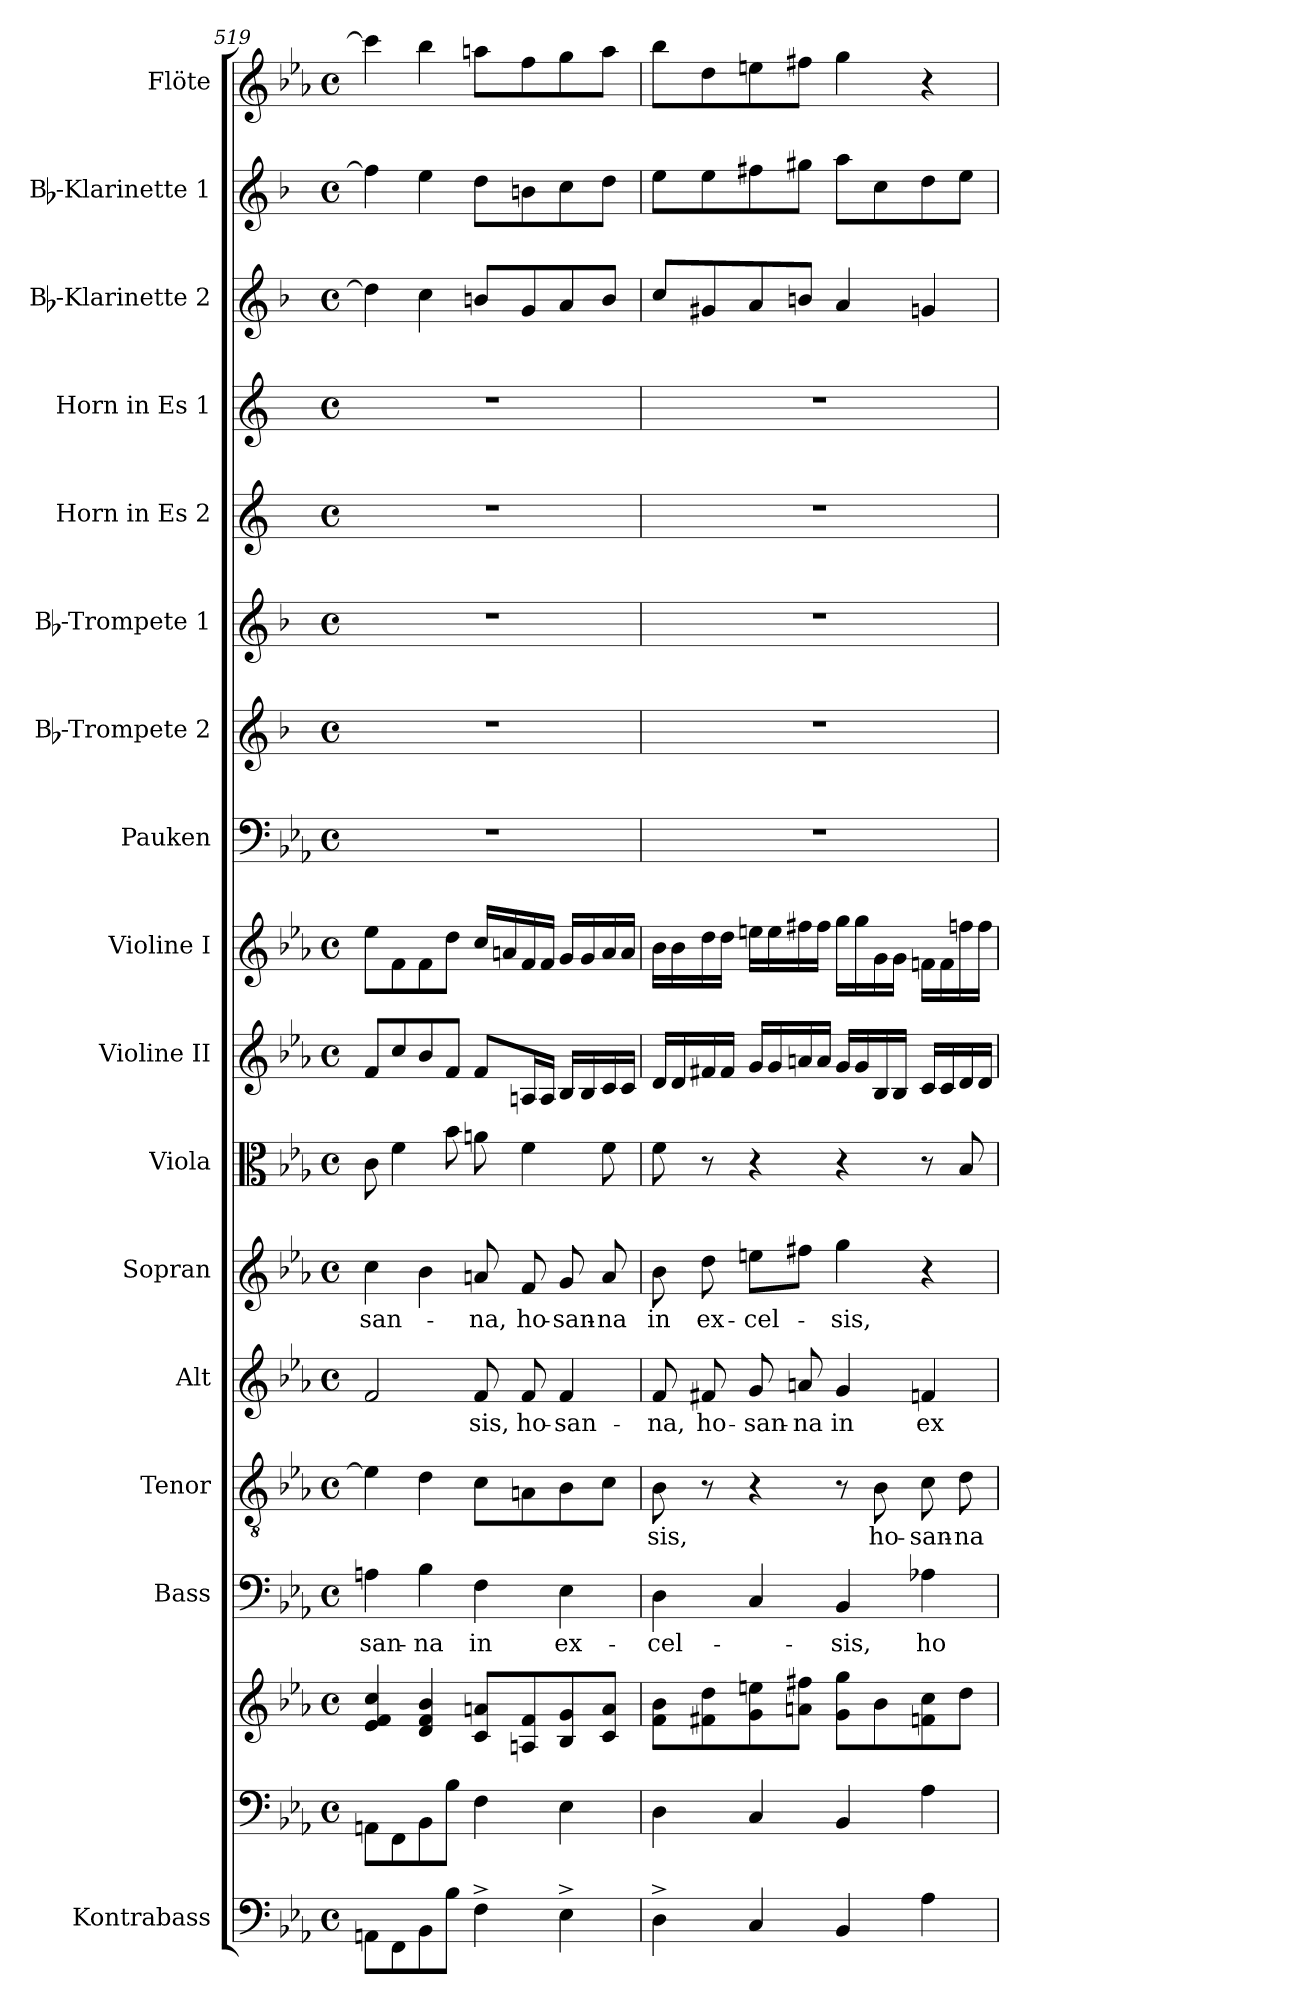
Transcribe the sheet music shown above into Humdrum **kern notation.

**kern	**kern	**kern	**kern	**text	**kern	**text	**kern	**text	**kern	**text	**kern	**kern	**kern	**kern	**kern	**kern	**kern	**kern	**kern	**kern	**kern
*part17	*part16	*part16	*part15	*part15	*part14	*part14	*part13	*part13	*part12	*part12	*part11	*part10	*part9	*part8	*part7	*part6	*part5	*part4	*part3	*part2	*part1
*staff18	*staff17	*staff16	*staff15	*staff15	*staff14	*staff14	*staff13	*staff13	*staff12	*staff12	*staff11	*staff10	*staff9	*staff8	*staff7	*staff6	*staff5	*staff4	*staff3	*staff2	*staff1
*I"Kontrabass	*	*	*I"Bass	*	*I"Tenor	*	*I"Alt	*	*I"Sopran	*	*I"Viola	*I"Violine II	*I"Violine I	*I"Pauken	*I"Bb-Trompete 2	*I"Bb-Trompete 1	*I"Horn in Es 2	*I"Horn in Es 1	*I"Bb-Klarinette 2	*I"Bb-Klarinette 1	*I"Flöte
*I'Kb.	*	*	*I'B.	*	*I'T.	*	*I'A.	*	*I'S.	*	*I'Vla.	*I'Vl. II	*I'Vl. I	*I'Pk.	*I'Bb Trp. 2	*I'Bb Trp. 1	*	*	*I'Bb Kl. 2	*I'Bb Kl. 1	*I'Fl.
*clefF4	*clefF4	*clefG2	*clefF4	*	*clefGv2	*	*clefG2	*	*clefG2	*	*clefC3	*clefG2	*clefG2	*clefF4	*clefG2	*clefG2	*clefG2	*clefG2	*clefG2	*clefG2	*clefG2
*ITrd7c12	*	*	*	*	*	*	*	*	*	*	*	*	*	*	*ITrd1c2	*ITrd1c2	*ITrd5c9	*ITrd5c9	*ITrd1c2	*ITrd1c2	*
*k[b-e-a-]	*k[b-e-a-]	*k[b-e-a-]	*k[b-e-a-]	*	*k[b-e-a-]	*	*k[b-e-a-]	*	*k[b-e-a-]	*	*k[b-e-a-]	*k[b-e-a-]	*k[b-e-a-]	*k[b-e-a-]	*k[b-e-a-]	*k[b-e-a-]	*k[b-e-a-]	*k[b-e-a-]	*k[b-e-a-]	*k[b-e-a-]	*k[b-e-a-]
*E-:	*E-:	*E-:	*E-:	*	*E-:	*	*E-:	*	*E-:	*	*E-:	*E-:	*E-:	*E-:	*E-:	*E-:	*E-:	*E-:	*E-:	*E-:	*E-:
*M4/4	*M4/4	*M4/4	*M4/4	*	*M4/4	*	*M4/4	*	*M4/4	*	*M4/4	*M4/4	*M4/4	*M4/4	*M4/4	*M4/4	*M4/4	*M4/4	*M4/4	*M4/4	*M4/4
*met(c)	*met(c)	*met(c)	*met(c)	*	*met(c)	*	*met(c)	*	*met(c)	*	*met(c)	*met(c)	*met(c)	*met(c)	*met(c)	*met(c)	*met(c)	*met(c)	*met(c)	*met(c)	*met(c)
=519	=519	=519	=519	=519	=519	=519	=519	=519	=519	=519	=519	=519	=519	=519	=519	=519	=519	=519	=519	=519	=519
!	!	!	!	!LO:LY:b	!	!	!	!	!	!LO:LY:b	!	!	!	!	!	!	!	!	!	!	!
8AAAn\L	8AAn\L	4e-/ 4f/ 4cc/	4An\	-san-	4e-\]	.	2f/	.	4cc\	-san-	8c\	8f/L	8ee-\L	1r	1r	1r	1r	1r	4cc\]	4ee-\]	4ccc\]
8FFF\	8FF\	.	.	.	.	.	.	.	.	.	4f\	8cc/	8f\	.	.	.	.	.	.	.	.
!	!	!	!	!LO:LY:b	!	!	!	!	!	!	!	!	!	!	!	!	!	!	!	!	!
8BBB-\	8BB-\	4d/ 4f/ 4b-/	4B-\	-na	4d\	.	.	.	4b-\	.	.	8b-/	8f\	.	.	.	.	.	4b-\	4dd\	4bb-\
8BB-\J	8B-\J	.	.	.	.	.	.	.	.	.	8b-\	8f/J	8dd\J	.	.	.	.	.	.	.	.
!	!	!	!	!LO:LY:b	!	!	!	!LO:LY:b	!	!LO:LY:b	!	!	!	!	!	!	!	!	!	!	!
4FF^>\	4F\	8c/ 8an/L	4F\	in	8c\L	.	8f/	-sis,	8an/	-na,	8an\	8f/L	16cc/LL	.	.	.	.	.	8an/L	8cc\L	8aan\L
.	.	.	.	.	.	.	.	.	.	.	.	.	16an/	.	.	.	.	.	.	.	.
!	!	!	!	!	!	!	!	!LO:LY:b	!	!LO:LY:b	!	!	!	!	!	!	!	!	!	!	!
.	.	8An/ 8f/	.	.	8An\	.	8f/	ho-	8f/	ho-	4f\	16An/L	16f/	.	.	.	.	.	8f/	8an\	8ff\
.	.	.	.	.	.	.	.	.	.	.	.	16A/JJ	16f/JJ	.	.	.	.	.	.	.	.
!	!	!	!	!LO:LY:b	!	!	!	!LO:LY:b	!	!LO:LY:b	!	!	!	!	!	!	!	!	!	!	!
4EE-^>\	4E-\	8B-/ 8g/	4E-\	ex-	8B-\	.	4f/	-san-	8g/	-san-	.	16B-/LL	16g/LL	.	.	.	.	.	8g/	8b-\	8gg\
.	.	.	.	.	.	.	.	.	.	.	.	16B-/	16g/	.	.	.	.	.	.	.	.
!	!	!	!	!	!	!	!	!	!	!LO:LY:b	!	!	!	!	!	!	!	!	!	!	!
.	.	8c/ 8a/J	.	.	8c\J	.	.	.	8a/	-na	8f\	16c/	16a/	.	.	.	.	.	8a/J	8cc\J	8aa\J
.	.	.	.	.	.	.	.	.	.	.	.	16c/JJ	16a/JJ	.	.	.	.	.	.	.	.
!!LO:PB:g=z
=520	=520	=520	=520	=520	=520	=520	=520	=520	=520	=520	=520	=520	=520	=520	=520	=520	=520	=520	=520	=520	=520
!	!	!	!	!LO:LY:b	!	!LO:LY:b	!	!LO:LY:b	!	!LO:LY:b	!	!	!	!	!	!	!	!	!	!	!
4DD^>\	4D\	8f\ 8b-\L	4D\	-cel-	8B-\	-sis,	8f/	-na,	8b-\	in	8f\	16d/LL	16b-\LL	1r	1r	1r	1r	1r	8b-/L	8dd\L	8bb-\L
.	.	.	.	.	.	.	.	.	.	.	.	16d/	16b-\	.	.	.	.	.	.	.	.
!	!	!	!	!	!	!	!	!LO:LY:b	!	!LO:LY:b	!	!	!	!	!	!	!	!	!	!	!
.	.	8f#X\ 8dd\	.	.	8r	.	8f#X/	ho-	8dd\	ex-	8r	16f#X/	16dd\	.	.	.	.	.	8f#X/	8dd\	8dd\
.	.	.	.	.	.	.	.	.	.	.	.	16f#/JJ	16dd\JJ	.	.	.	.	.	.	.	.
!	!	!	!	!	!	!	!	!LO:LY:b	!	!LO:LY:b	!	!	!	!	!	!	!	!	!	!	!
4CC/	4C/	8g\ 8een\	4C/	.	4r	.	8g/	-san-	8een\L	-cel-	4r	16g/LL	16een\LL	.	.	.	.	.	8g/	8een\	8een\
.	.	.	.	.	.	.	.	.	.	.	.	16g/	16ee\	.	.	.	.	.	.	.	.
!	!	!	!	!	!	!	!	!LO:LY:b	!	!	!	!	!	!	!	!	!	!	!	!	!
.	.	8an\ 8ff#X\J	.	.	.	.	8an/	-na	8ff#X\J	.	.	16an/	16ff#X\	.	.	.	.	.	8an/J	8ff#X\J	8ff#X\J
.	.	.	.	.	.	.	.	.	.	.	.	16a/JJ	16ff#\JJ	.	.	.	.	.	.	.	.
!	!	!	!	!LO:LY:b	!	!	!	!LO:LY:b	!	!LO:LY:b	!	!	!	!	!	!	!	!	!	!	!
4BBB-/	4BB-/	8g\ 8gg\L	4BB-/	-sis,	8r	.	4g/	in	4gg\	-sis,	4r	16g/LL	16gg\LL	.	.	.	.	.	4g/	8gg\L	4gg\
.	.	.	.	.	.	.	.	.	.	.	.	16g/	16gg\	.	.	.	.	.	.	.	.
!	!	!	!	!	!	!LO:LY:b	!	!	!	!	!	!	!	!	!	!	!	!	!	!	!
.	.	8b-\	.	.	8B-\	ho-	.	.	.	.	.	16B-/	16g\	.	.	.	.	.	.	8b-\	.
.	.	.	.	.	.	.	.	.	.	.	.	16B-/JJ	16g\JJ	.	.	.	.	.	.	.	.
!	!	!	!	!LO:LY:b	!	!LO:LY:b	!	!LO:LY:b	!	!	!	!	!	!	!	!	!	!	!	!	!
4AA-\	4A-\	8fn\ 8cc\	4A-X\	ho-	8c\	-san-	4fn/	ex-	4r	.	8r	16c/LL	16fn\LL	.	.	.	.	.	4fn/	8cc\	4r
.	.	.	.	.	.	.	.	.	.	.	.	16c/	16f\	.	.	.	.	.	.	.	.
!	!	!	!	!	!	!LO:LY:b	!	!	!	!	!	!	!	!	!	!	!	!	!	!	!
.	.	8dd\J	.	.	8d\	-na	.	.	.	.	8B-/	16d/	16ffn\	.	.	.	.	.	.	8dd\J	.
.	.	.	.	.	.	.	.	.	.	.	.	16d/JJ	16ff\JJ	.	.	.	.	.	.	.	.
=	=	=	=	=	=	=	=	=	=	=	=	=	=	=	=	=	=	=	=	=	=
*-	*-	*-	*-	*-	*-	*-	*-	*-	*-	*-	*-	*-	*-	*-	*-	*-	*-	*-	*-	*-	*-
